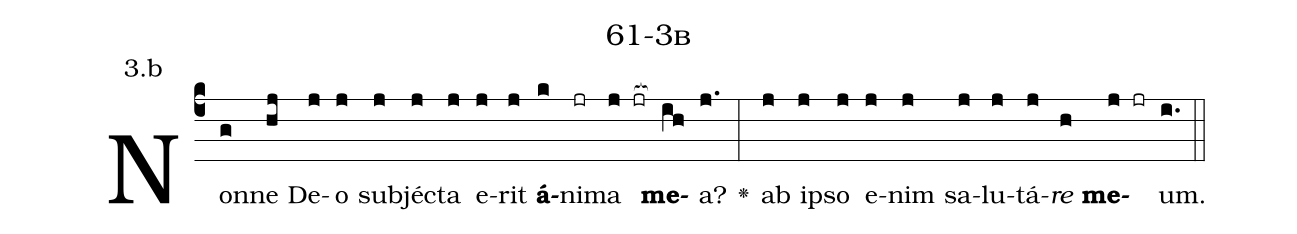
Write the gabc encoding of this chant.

name: 61-3b;
annotation: 3.b;
%%
(c4)Non(g)ne(hj) De(j)o(j) sub(j)jéc(j)ta(j) e(j)rit(j) <b>á</b>(k)ni(jr)ma(j jr[ocb:1{]) <b>me</b>(ih[ocb:0}])a?(j.) <v>\greheightstar</v>(:) ab(j) ip(j)so(j) e(j)nim(j) sa(j)lu(j)tá(j)<i>re</i>(h) <b>me</b>(j jr)um.(i.) (::)


%E(j) u(j) o(j) u(h) a(j) e.(i.) (::)
